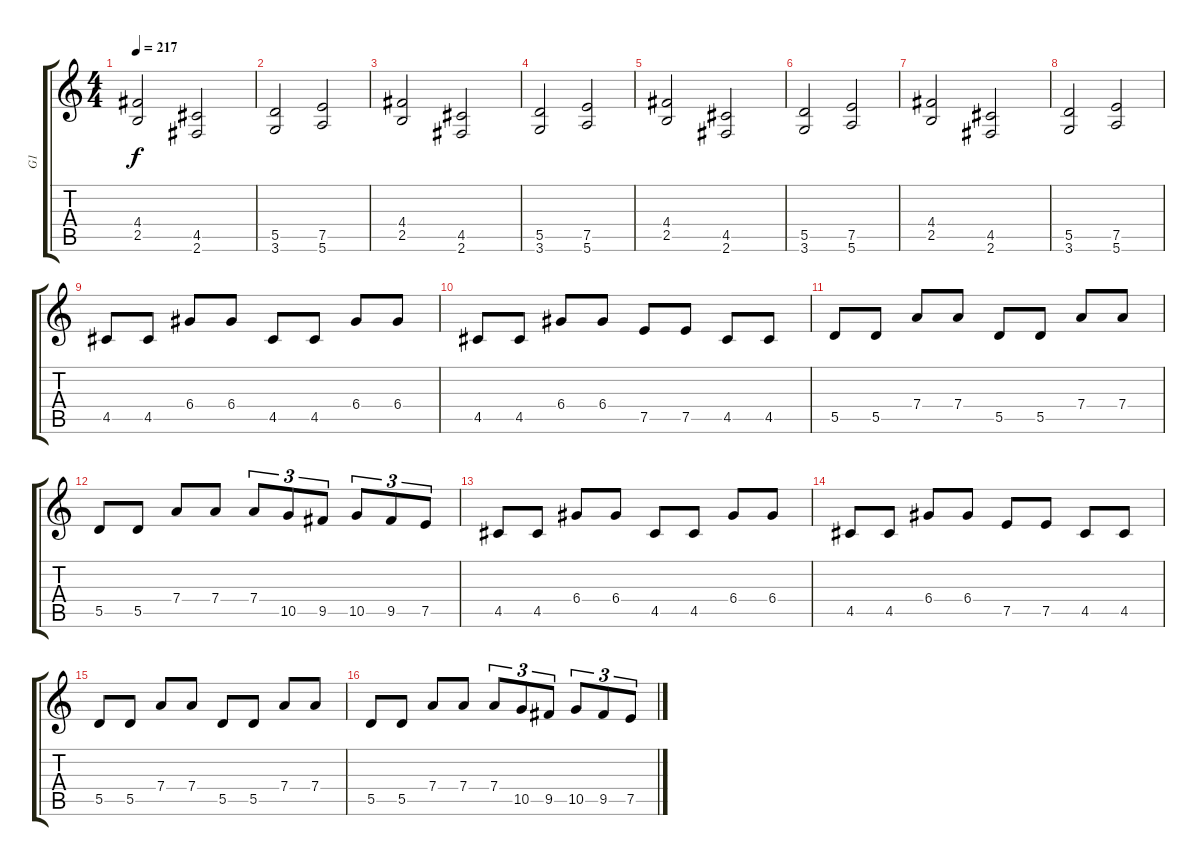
\track ("G1" "G1") {instrument distortionguitar}
\staff {score tabs}
\tuning (E4 B3 G3 D3 A2 E2) {hide}
\ts (4 4)
\tempo 217
\clef g2
\ks c
(4.4 2.5).2{dy f} (4.5 2.6).2 |
(5.5 3.6).2 (7.5 5.6).2 |
(4.4 2.5).2 (4.5 2.6).2 |
(5.5 3.6).2 (7.5 5.6).2 |
(4.4 2.5).2 (4.5 2.6).2 |
(5.5 3.6).2 (7.5 5.6).2 |
(4.4 2.5).2 (4.5 2.6).2 |
(5.5 3.6).2 (7.5 5.6).2 |
4.5.8 4.5.8 6.4.8 6.4.8 4.5.8 4.5.8 6.4.8 6.4.8 |
4.5.8 4.5.8 6.4.8 6.4.8 7.5.8 7.5.8 4.5.8 4.5.8 |
5.5.8 5.5.8 7.4.8 7.4.8 5.5.8 5.5.8 7.4.8 7.4.8 |
5.5.8 5.5.8 7.4.8 7.4.8 7.4.8{tu (3 2)} 10.5.8{tu (3 2)} 9.5.8{tu (3 2)} 10.5.8{tu (3 2)} 9.5.8{tu (3 2)} 7.5.8{tu (3 2)} |
4.5.8 4.5.8 6.4.8 6.4.8 4.5.8 4.5.8 6.4.8 6.4.8 |
4.5.8 4.5.8 6.4.8 6.4.8 7.5.8 7.5.8 4.5.8 4.5.8 |
5.5.8 5.5.8 7.4.8 7.4.8 5.5.8 5.5.8 7.4.8 7.4.8 |
5.5.8 5.5.8 7.4.8 7.4.8 7.4.8{tu (3 2)} 10.5.8{tu (3 2)} 9.5.8{tu (3 2)} 10.5.8{tu (3 2)} 9.5.8{tu (3 2)} 7.5.8{tu (3 2)}
